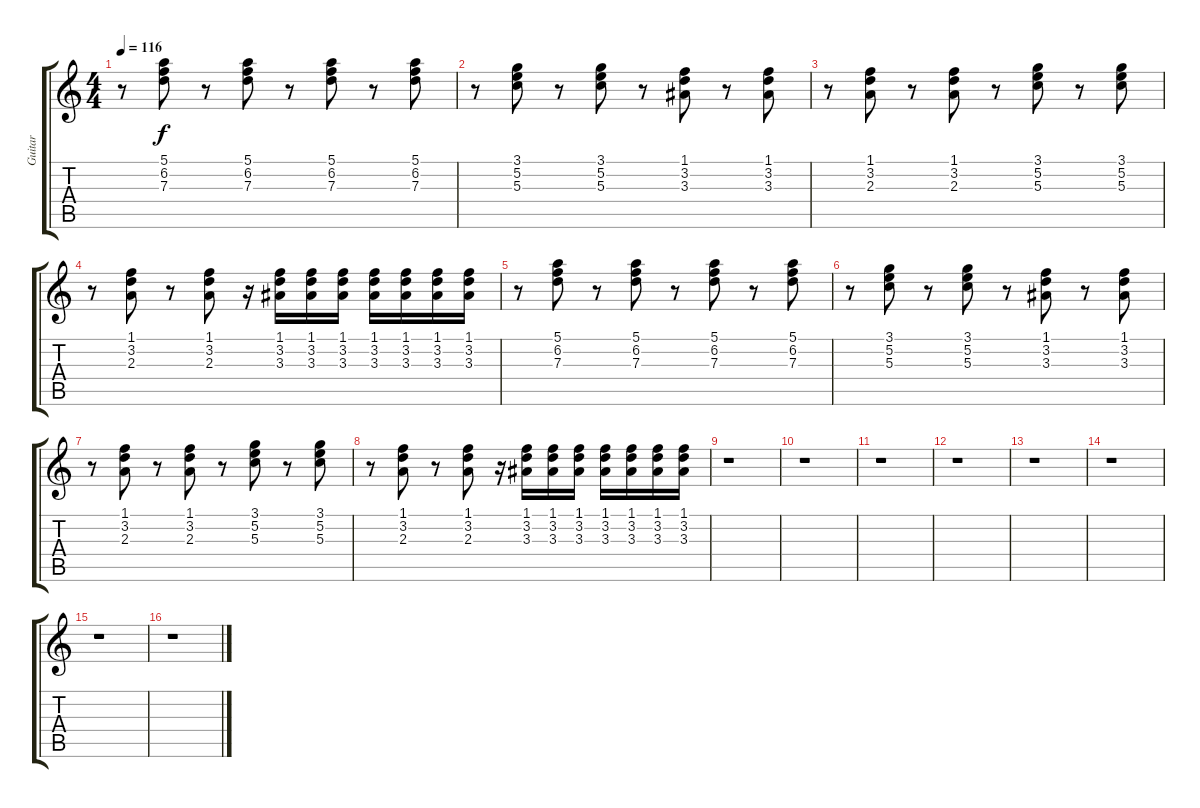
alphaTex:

\track ("Guitar" "Guitar") {instrument distortionguitar}
\staff {score tabs}
\tuning (E4 B3 G3 D3 A2 D2) {hide}
\ts (4 4)
\tempo 116
\clef g2
\ks c
r.8{dy f} (5.1 6.2 7.3).8 r.8 (5.1 6.2 7.3).8 r.8 (5.1 6.2 7.3).8 r.8 (5.1 6.2 7.3).8 |
r.8 (3.1 5.2 5.3).8 r.8 (3.1 5.2 5.3).8 r.8 (1.1 3.2 3.3).8 r.8 (1.1 3.2 3.3).8 |
r.8 (1.1 3.2 2.3).8 r.8 (1.1 3.2 2.3).8 r.8 (3.1 5.2 5.3).8 r.8 (3.1 5.2 5.3).8 |
r.8 (1.1 3.2 2.3).8 r.8 (1.1 3.2 2.3).8 r.16 (1.1 3.2 3.3).16 (1.1 3.2 3.3).16 (1.1 3.2 3.3).16 (1.1 3.2 3.3).16 (1.1 3.2 3.3).16 (1.1 3.2 3.3).16 (1.1 3.2 3.3).16 |
r.8 (5.1 6.2 7.3).8 r.8 (5.1 6.2 7.3).8 r.8 (5.1 6.2 7.3).8 r.8 (5.1 6.2 7.3).8 |
r.8 (3.1 5.2 5.3).8 r.8 (3.1 5.2 5.3).8 r.8 (1.1 3.2 3.3).8 r.8 (1.1 3.2 3.3).8 |
r.8 (1.1 3.2 2.3).8 r.8 (1.1 3.2 2.3).8 r.8 (3.1 5.2 5.3).8 r.8 (3.1 5.2 5.3).8 |
r.8 (1.1 3.2 2.3).8 r.8 (1.1 3.2 2.3).8 r.16 (1.1 3.2 3.3).16 (1.1 3.2 3.3).16 (1.1 3.2 3.3).16 (1.1 3.2 3.3).16 (1.1 3.2 3.3).16 (1.1 3.2 3.3).16 (1.1 3.2 3.3).16 |
r.1 |
r.1 |
r.1 |
r.1 |
r.1 |
r.1 |
r.1 |
r.1
